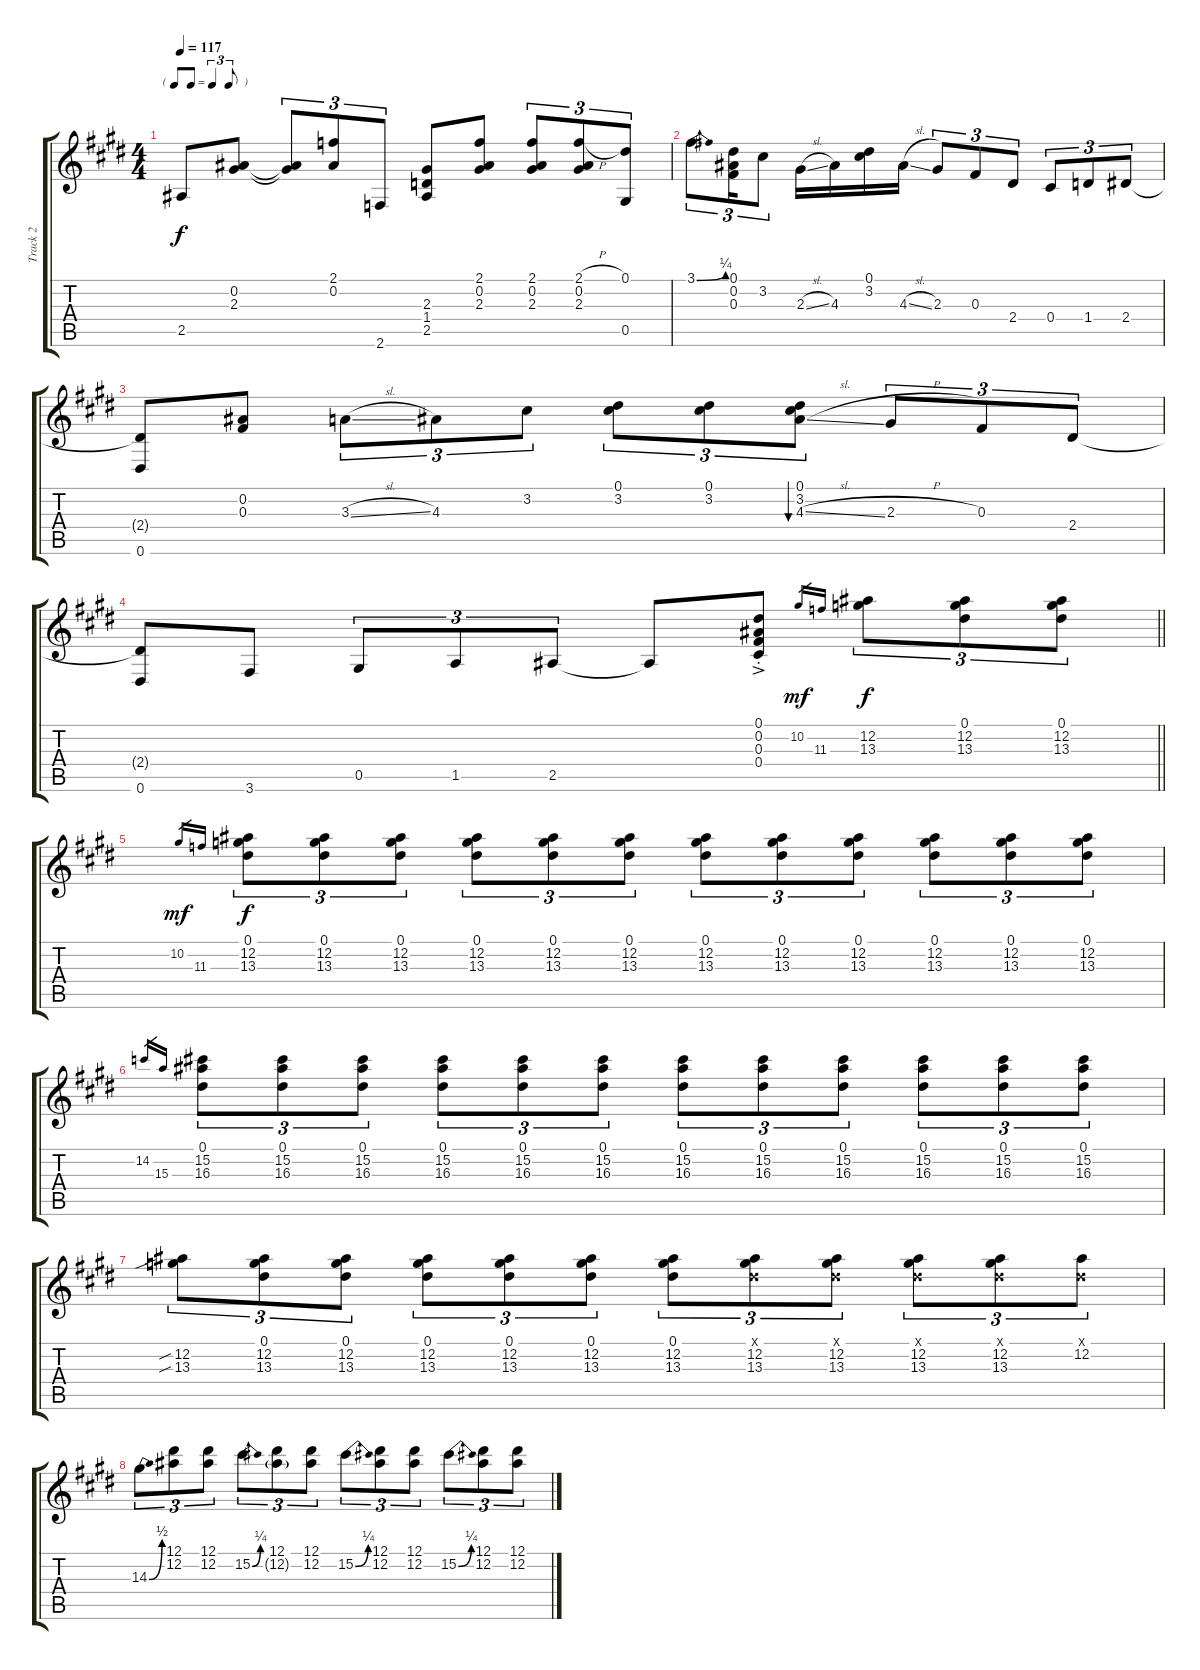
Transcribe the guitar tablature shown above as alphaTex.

\track ("Track 2" "Track 2") {instrument electricguitarjazz}
\staff {score tabs}
\tuning (Eb4 Bb3 Gb3 Db3 Ab2 Eb2) {hide}
\ts (4 4)
\tf triplet8th
\tempo 117
\clef g2
\ks e
2.5.8{dy f} (0.2 2.3).8 (0.2{t} 2.3{t}).8{tu (3 2)} (2.1 0.2).8{tu (3 2)} 2.6.8{tu (3 2)} (2.3 1.4 2.5).8 (2.1 0.2 2.3).8 (2.1 0.2 2.3).8{tu (3 2)} (2.1{h} 0.2 2.3).8{tu (3 2)} (0.1 0.5).8{tu (3 2)} |
3.1{be (bend 0 0 60 1)}.8{d tu (3 2)} (0.1 0.2 0.3).16{tu (3 2)} 3.2.8{tu (3 2)} 2.3{sl}.16 4.3.16 (0.1 3.2).16 4.3{sl}.16 2.3.8{tu (3 2)} 0.3.8{tu (3 2)} 2.4.8{tu (3 2)} 0.4.8{tu (3 2)} 1.4.8{tu (3 2)} 2.4.8{tu (3 2)} |
(2.4{t} 0.6).8 (0.2 0.3).8 3.3{sl}.8{tu (3 2)} 4.3.8{tu (3 2)} 3.2.8{tu (3 2)} (0.1 3.2).8{tu (3 2)} (0.1 3.2).8{tu (3 2)} (0.1 3.2 4.3{sl}).8{tu (3 2) bu 60} 2.3{h}.8{tu (3 2)} 0.3.8{tu (3 2)} 2.4.8{tu (3 2)} |
\barLineRight lightlight
(2.4{t} 0.6).8 3.6.8 0.5.8{tu (3 2)} 1.5.8{tu (3 2)} 2.5.8{tu (3 2)} 2.5{t}.8 (0.1{ac st} 0.2{ac st} 0.3{ac st} 0.4{ac st}).8 10.2.16{gr dy mf} 11.3.16{gr} (12.2 13.3).8{tu (3 2) dy f volume 15} (0.1 12.2 13.3).8{tu (3 2)} (0.1 12.2 13.3).8{tu (3 2)} |
10.2.16{gr dy mf} 11.3.16{gr} (0.1 12.2 13.3).8{tu (3 2) dy f} (0.1 12.2 13.3).8{tu (3 2)} (0.1 12.2 13.3).8{tu (3 2)} (0.1 12.2 13.3).8{tu (3 2)} (0.1 12.2 13.3).8{tu (3 2)} (0.1 12.2 13.3).8{tu (3 2)} (0.1 12.2 13.3).8{tu (3 2)} (0.1 12.2 13.3).8{tu (3 2)} (0.1 12.2 13.3).8{tu (3 2)} (0.1 12.2 13.3).8{tu (3 2)} (0.1 12.2 13.3).8{tu (3 2)} (0.1 12.2 13.3).8{tu (3 2)} |
14.2.16{gr} 15.3.16{gr} (0.1 15.2 16.3).8{tu (3 2)} (0.1 15.2 16.3).8{tu (3 2)} (0.1 15.2 16.3).8{tu (3 2)} (0.1 15.2 16.3).8{tu (3 2)} (0.1 15.2 16.3).8{tu (3 2)} (0.1 15.2 16.3).8{tu (3 2)} (0.1 15.2 16.3).8{tu (3 2)} (0.1 15.2 16.3).8{tu (3 2)} (0.1 15.2 16.3).8{tu (3 2)} (0.1 15.2 16.3).8{tu (3 2)} (0.1 15.2 16.3).8{tu (3 2)} (0.1 15.2 16.3).8{tu (3 2)} |
(12.2{sib} 13.3{sib}).8{tu (3 2)} (0.1 12.2 13.3).8{tu (3 2)} (0.1 12.2 13.3).8{tu (3 2)} (0.1 12.2 13.3).8{tu (3 2)} (0.1 12.2 13.3).8{tu (3 2)} (0.1 12.2 13.3).8{tu (3 2)} (0.1 12.2 13.3).8{tu (3 2)} (0.1{x} 12.2 13.3).8{tu (3 2)} (0.1{x} 12.2 13.3).8{tu (3 2)} (0.1{x} 12.2 13.3).8{tu (3 2)} (0.1{x} 12.2 13.3).8{tu (3 2)} (0.1{x} 12.2).8{tu (3 2)} |
14.3{be (bend 0 0 60 2)}.8{tu (3 2)} (12.1 12.2).8{tu (3 2)} (12.1 12.2).8{tu (3 2)} 15.2{be (bend 0 0 60 1)}.8{tu (3 2)} (12.1 12.2{g}).8{tu (3 2)} (12.1 12.2).8{tu (3 2)} 15.2{be (bend 0 0 60 1)}.8{tu (3 2)} (12.1 12.2).8{tu (3 2)} (12.1 12.2).8{tu (3 2)} 15.2{be (bend 0 0 60 1)}.8{tu (3 2)} (12.1 12.2).8{tu (3 2)} (12.1 12.2).8{tu (3 2)}
